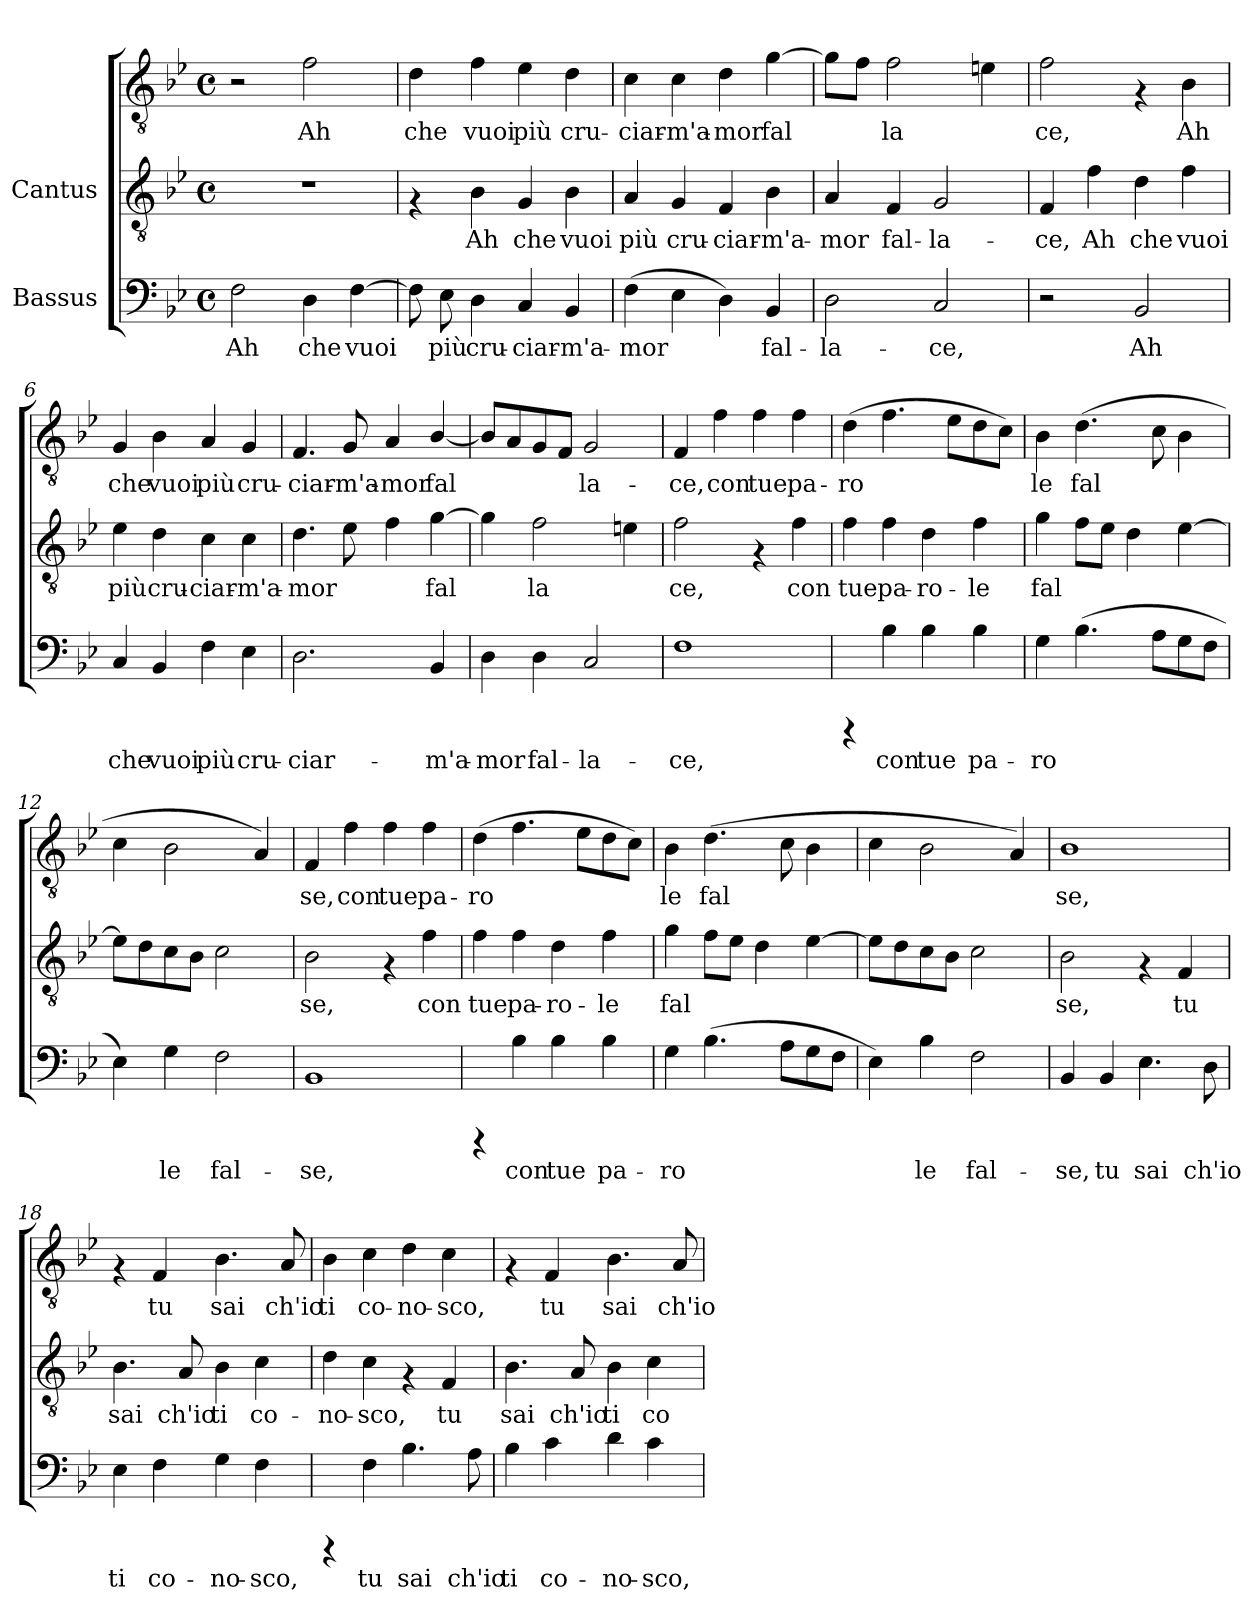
**kern	**text	**kern	**text	**kern	**text
*part2	*part2	*part1	*part1	*part1	*part1
*staff3	*staff3	*staff2	*staff2	*staff1	*staff1
*I"Bassus	*	*I"Cantus	*	*	*
!!LO:PB:g=z
*stria5	*	*stria5	*	*stria5	*
*clefF4	*	*clefGv2	*	*clefGv2	*
*k[b-e-]	*	*k[b-e-]	*	*k[b-e-]	*
*B-:	*	*B-:	*	*B-:	*
*M4/4	*	*M4/4	*	*M4/4	*
*met(c)	*	*met(c)	*	*met(c)	*
*MM144	*	*MM144	*	*MM144	*
=1	=1	=1	=1	=1	=1
!	!LO:LY:b:cj	!	!	!	!
2F\	Ah	1r	.	2r	.
!	!LO:LY:b:cj	!	!	!	!LO:LY:b:cj
4D\	che	.	.	2f\	Ah
!	!LO:LY:b:cj	!	!	!	!
[>4F\	vuoi	.	.	.	.
=2	=2	=2	=2	=2	=2
!	!LO:LY:b:cj	!	!	!	!LO:LY:b:cj
8F\]	.	4rF	.	4d\	che
!	!LO:LY:b:cj	!	!	!	!
8E-\	più	.	.	.	.
!	!LO:LY:b:cj	!	!LO:LY:b:cj	!	!LO:LY:b:cj
4D\	cru-	4B-\	-Ah	4f\	vuoi
!	!LO:LY:b:cj	!	!LO:LY:b:cj	!	!LO:LY:b:cj
4C/	-ciar-	4G/	che	4e-\	più
!	!LO:LY:b:cj	!	!LO:LY:b:cj	!	!LO:LY:b:cj
4BB-/	-m'a-	4B-\	vuoi	4d\	cru-
=3	=3	=3	=3	=3	=3
!	!LO:LY:b:cj	!	!LO:LY:b:cj	!	!LO:LY:b:cj
(>4F\	-mor	4A/	-più	4c\	ciar-
!	!LO:LY:b:cj	!	!LO:LY:b:cj	!	!LO:LY:b:cj
4E-\	.	4G/	cru-	4c\	-m'a-
!	!LO:LY:b:cj	!	!LO:LY:b:cj	!	!LO:LY:b:cj
4D\)	.	4F/	-ciar-	4d\	-mor
!	!LO:LY:b:cj	!	!LO:LY:b:cj	!	!LO:LY:b:cj
4BB-/	fal-	4B-\	-m'a-	[>4g\	fal-
=4	=4	=4	=4	=4	=4
!	!LO:LY:b:cj	!	!LO:LY:b:cj	!	!LO:LY:b:cj
2D\	-la-	4A/	-mor	8g\L]	-
!	!	!	!	!	!LO:LY:b:cj
.	.	.	.	8f\J	.
!	!	!	!LO:LY:b:cj	!	!LO:LY:b:cj
.	.	4F/	fal-	2f\	la-
!	!LO:LY:b:cj	!	!LO:LY:b:cj	!	!
2C/	-ce,	2G/	-la-	.	.
!	!	!	!	!	!LO:LY:b:cj
.	.	.	.	4en\	--
!!LO:LB:g=z
=5	=5	=5	=5	=5	=5
!	!	!	!LO:LY:b:cj	!	!LO:LY:b:cj
2r	.	4F/	ce,	2f\	-ce,
!	!	!	!LO:LY:b:cj	!	!
.	.	4f\	Ah	.	.
!	!LO:LY:b:cj	!	!LO:LY:b:cj	!	!
2BB-/	Ah	4d\	che	4rF	.
!	!	!	!LO:LY:b:cj	!	!LO:LY:b:cj
.	.	4f\	vuoi	4B-\	Ah
=6	=6	=6	=6	=6	=6
!	!LO:LY:b:cj	!	!LO:LY:b:cj	!	!LO:LY:b:cj
4C/	che	4e-\	-più	4G/	che
!	!LO:LY:b:cj	!	!LO:LY:b:cj	!	!LO:LY:b:cj
4BB-/	vuoi	4d\	cru-	4B-\	vuoi
!	!LO:LY:b:cj	!	!LO:LY:b:cj	!	!LO:LY:b:cj
4F\	più	4c\	-ciar-	4A/	più
!	!LO:LY:b:cj	!	!LO:LY:b:cj	!	!LO:LY:b:cj
4E-\	cru-	4c\	-m'a-	4G/	cru-
=7	=7	=7	=7	=7	=7
!	!LO:LY:b:cj	!	!LO:LY:b:cj	!	!LO:LY:b:cj
2.D\	-ciar-	4.d\	-mor	4.F/	-ciar-
!	!	!	!LO:LY:b:cj	!	!LO:LY:b:cj
.	.	8e-\	.	8G/	-m'a-
!	!	!	!LO:LY:b:cj	!	!LO:LY:b:cj
.	.	4f\	.	4A/	-mor
!	!LO:LY:b:cj	!	!LO:LY:b:cj	!	!LO:LY:b:cj
4BB-/	-m'a-	[>4g\	fal-	[<4B-/	fal-
=8	=8	=8	=8	=8	=8
!	!LO:LY:b:cj	!	!LO:LY:b:cj	!	!LO:LY:b:cj
4D\	-mor	4g\]	-	8B-/L]	-
!	!	!	!	!	!LO:LY:b:cj
.	.	.	.	8A/	.
!	!LO:LY:b:cj	!	!LO:LY:b:cj	!	!LO:LY:b:cj
4D\	fal-	2f\	la-	8G/	.
!	!	!	!	!	!LO:LY:b:cj
.	.	.	.	8F/J	.
!	!LO:LY:b:cj	!	!	!	!LO:LY:b:cj
2C/	-la-	.	.	2G/	la-
!	!	!	!LO:LY:b:cj	!	!
.	.	4en\	--	.	.
!!LO:LB:g=z
=9	=9	=9	=9	=9	=9
!	!LO:LY:b:cj	!	!LO:LY:b:cj	!	!LO:LY:b:cj
1F	-ce,	2f\	-ce,	4F/	-ce,
!	!	!	!	!	!LO:LY:b:cj
.	.	.	.	4f\	con
!	!	!	!	!	!LO:LY:b:cj
.	.	4rF	.	4f\	tue
!	!	!	!LO:LY:b:cj	!	!LO:LY:b:cj
.	.	4f\	con	4f\	pa-
=10	=10	=10	=10	=10	=10
!	!	!	!LO:LY:b:cj	!	!LO:LY:b:cj
4rCCC	.	4f\	-tue	(>4d\	ro-
!	!LO:LY:b:cj	!	!LO:LY:b:cj	!	!LO:LY:b:cj
4B-\	con	4f\	pa-	4.f\	--
!	!LO:LY:b:cj	!	!LO:LY:b:cj	!	!
4B-\	tue	4d\	-ro-	.	.
!	!	!	!	!	!LO:LY:b:cj
.	.	.	.	8e-\L	--
!	!LO:LY:b:cj	!	!LO:LY:b:cj	!	!LO:LY:b:cj
4B-\	pa-	4f\	-le	8d\	--
!	!	!	!	!	!LO:LY:b:cj
.	.	.	.	8c\J)	--
=11	=11	=11	=11	=11	=11
!	!LO:LY:b:cj	!	!LO:LY:b:cj	!	!LO:LY:b:cj
4G\	-ro-	4g\	-fal-	4B-\	le
!	!LO:LY:b:cj	!	!LO:LY:b:cj	!	!LO:LY:b:cj
(>4.B-\	--	8f\L	--	(>4.d\	fal-
!	!	!	!LO:LY:b:cj	!	!
.	.	8e-\J	--	.	.
!	!	!	!LO:LY:b:cj	!	!
.	.	4d\	--	.	.
!	!LO:LY:b:cj	!	!	!	!LO:LY:b:cj
8A\L	--	.	.	8c\	--
!	!LO:LY:b:cj	!	!LO:LY:b:cj	!	!LO:LY:b:cj
8G\	--	[>4e-\	--	4B-\	--
!	!LO:LY:b:cj	!	!	!	!
8F\J	--	.	.	.	.
=12	=12	=12	=12	=12	=12
!	!LO:LY:b:cj	!	!	!	!
4E-\)	-	8e-\L]	.	4c\	.
.	.	8d\	.	.	.
!	!LO:LY:b:cj	!	!	!	!
4G\	le	8c\	.	2B-\	.
.	.	8B-\J	.	.	.
!	!LO:LY:b:cj	!	!	!	!
2F\	fal-	2c\	.	.	.
.	.	.	.	4A/)	.
=13	=13	=13	=13	=13	=13
!	!LO:LY:b:cj	!	!LO:LY:b:cj	!	!LO:LY:b:cj
1BB-	-se,	2B-\	-se,	4F/	-se,
!	!	!	!	!	!LO:LY:b:cj
.	.	.	.	4f\	con
!	!	!	!	!	!LO:LY:b:cj
.	.	4rF	.	4f\	tue
!	!	!	!LO:LY:b:cj	!	!LO:LY:b:cj
.	.	4f\	con	4f\	pa-
!!LO:LB:g=z
=14	=14	=14	=14	=14	=14
!	!	!	!LO:LY:b:cj	!	!LO:LY:b:cj
4rCCC	.	4f\	-tue	(>4d\	ro-
!	!LO:LY:b:cj	!	!LO:LY:b:cj	!	!LO:LY:b:cj
4B-\	con	4f\	pa-	4.f\	--
!	!LO:LY:b:cj	!	!LO:LY:b:cj	!	!
4B-\	tue	4d\	-ro-	.	.
!	!	!	!	!	!LO:LY:b:cj
.	.	.	.	8e-\L	--
!	!LO:LY:b:cj	!	!LO:LY:b:cj	!	!LO:LY:b:cj
4B-\	pa-	4f\	-le	8d\	--
!	!	!	!	!	!LO:LY:b:cj
.	.	.	.	8c\J)	--
=15	=15	=15	=15	=15	=15
!	!LO:LY:b:cj	!	!LO:LY:b:cj	!	!LO:LY:b:cj
4G\	-ro-	4g\	-fal-	4B-\	le
!	!LO:LY:b:cj	!	!LO:LY:b:cj	!	!LO:LY:b:cj
(>4.B-\	--	8f\L	--	(>4.d\	fal-
!	!	!	!LO:LY:b:cj	!	!
.	.	8e-\J	--	.	.
!	!	!	!LO:LY:b:cj	!	!
.	.	4d\	--	.	.
!	!LO:LY:b:cj	!	!	!	!LO:LY:b:cj
8A\L	--	.	.	8c\	--
!	!LO:LY:b:cj	!	!LO:LY:b:cj	!	!LO:LY:b:cj
8G\	--	[>4e-\	--	4B-\	--
!	!LO:LY:b:cj	!	!	!	!
8F\J	--	.	.	.	.
=16	=16	=16	=16	=16	=16
!	!LO:LY:b:cj	!	!	!	!
4E-\)	-	8e-\L]	.	4c\	.
.	.	8d\	.	.	.
!	!LO:LY:b:cj	!	!	!	!
4B-\	le	8c\	.	2B-\	.
.	.	8B-\J	.	.	.
!	!LO:LY:b:cj	!	!	!	!
2F\	fal-	2c\	.	.	.
.	.	.	.	4A/)	.
=17	=17	=17	=17	=17	=17
!	!LO:LY:b:cj	!	!LO:LY:b:cj	!	!LO:LY:b:cj
4BB-/	-se,	2B-\	se,	1B-	-se,
!	!LO:LY:b:cj	!	!	!	!
4BB-/	tu	.	.	.	.
!	!LO:LY:b:cj	!	!	!	!
4.E-\	sai	4rF	.	.	.
!	!	!	!LO:LY:b:cj	!	!
.	.	4F/	tu	.	.
!	!LO:LY:b:cj	!	!	!	!
8D\	ch'io	.	.	.	.
=18	=18	=18	=18	=18	=18
!	!LO:LY:b:cj	!	!LO:LY:b:cj	!	!
4E-\	ti	4.B-\	sai	4rF	.
!	!LO:LY:b:cj	!	!	!	!LO:LY:b:cj
4F\	co-	.	.	4F/	tu
!	!	!	!LO:LY:b:cj	!	!
.	.	8A/	ch'io	.	.
!	!LO:LY:b:cj	!	!LO:LY:b:cj	!	!LO:LY:b:cj
4G\	-no-	4B-\	ti	4.B-\	sai
!	!LO:LY:b:cj	!	!LO:LY:b:cj	!	!
4F\	-sco,	4c\	co-	.	.
!	!	!	!	!	!LO:LY:b:cj
.	.	.	.	8A/	ch'io
!!LO:PB:g=z
=19	=19	=19	=19	=19	=19
!	!	!	!LO:LY:b:cj	!	!LO:LY:b:cj
4rCCC	.	4d\	no-	4B-\	-ti
!	!LO:LY:b:cj	!	!LO:LY:b:cj	!	!LO:LY:b:cj
4F\	tu	4c\	-sco,	4c\	co-
!	!LO:LY:b:cj	!	!	!	!LO:LY:b:cj
4.B-\	sai	4rF	.	4d\	-no-
!	!	!	!LO:LY:b:cj	!	!LO:LY:b:cj
.	.	4F/	tu	4c\	-sco,
!	!LO:LY:b:cj	!	!	!	!
8A\	ch'io	.	.	.	.
=20	=20	=20	=20	=20	=20
!	!LO:LY:b:cj	!	!LO:LY:b:cj	!	!
4B-\	ti	4.B-\	sai	4rF	.
!	!LO:LY:b:cj	!	!	!	!LO:LY:b:cj
4c\	co-	.	.	4F/	tu
!	!	!	!LO:LY:b:cj	!	!
.	.	8A/	ch'io	.	.
!	!LO:LY:b:cj	!	!LO:LY:b:cj	!	!LO:LY:b:cj
4d\	-no-	4B-\	ti	4.B-\	sai
!	!LO:LY:b:cj	!	!LO:LY:b:cj	!	!
4c\	-sco,	4c\	co-	.	.
!	!	!	!	!	!LO:LY:b:cj
.	.	.	.	8A/	ch'io
=	=	=	=	=	=
*-	*-	*-	*-	*-	*-
